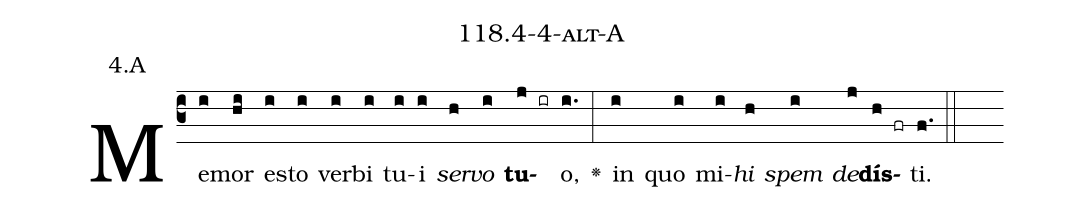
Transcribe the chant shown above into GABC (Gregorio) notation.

name: 118.4-4-alt-A;
annotation: 4.A;
%%
(c3)Me(i)mor(hi) es(i)to(i) ver(i)bi(i) tu(i)i(i) <i>ser</i>(h)<i>vo</i>(i) <b>tu</b>(j ir)o,(i.) <v>\greheightstar</v>(:) in(i) quo(i) mi(i)<i>hi</i>(h) <i>spem</i>(i) <i>de</i>(j)<b>dís</b>(h fr)ti.(f.) (::)


%E(i) u(h) o(i) u(j) a(h) e.(f.) (::)
